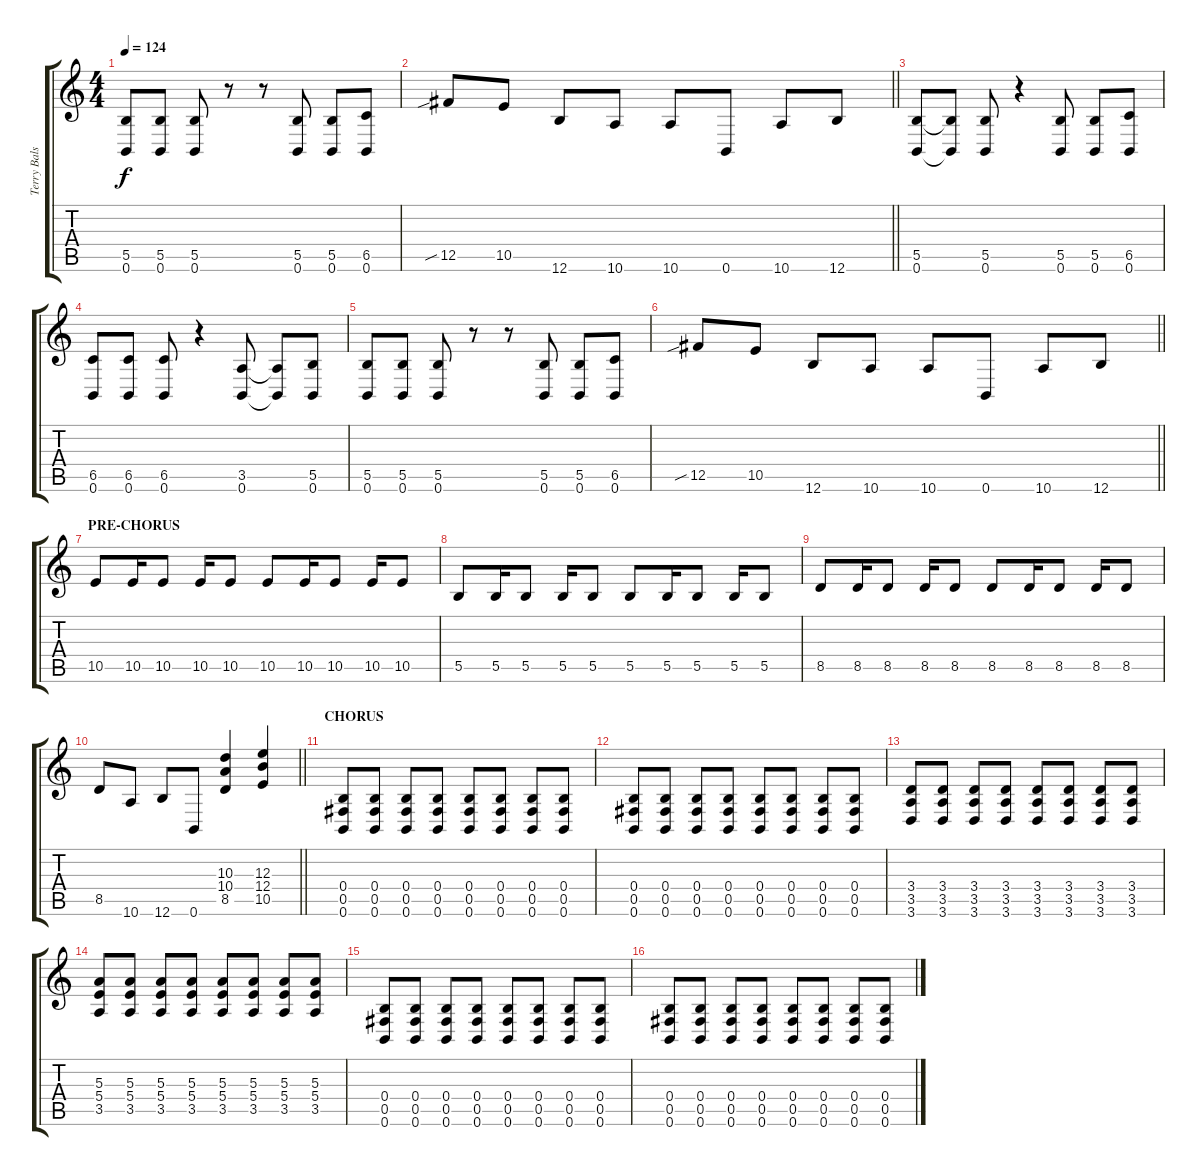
\track ("Terry Balsamo - lead and rhythm guitar" "Terry Bals") {instrument overdrivenguitar}
\staff {score tabs}
\tuning (Db4 Ab3 E3 B2 Gb2 B1) {hide}
\ts (4 4)
\tempo 124
\clef g2
\ks c
(5.5 0.6).8{dy f} (5.5 0.6).8 (5.5 0.6).8 r.8 r.8 (5.5 0.6).8 (5.5 0.6).8 (6.5 0.6).8 |
\barLineRight lightlight
12.5{sib}.8 10.5.8 12.6.8 10.6.8 10.6.8 0.6.8 10.6.8 12.6.8 |
(5.5 0.6).8 (5.5{t} 0.6{t}).8 (5.5 0.6).8 r.4 (5.5 0.6).8 (5.5 0.6).8 (6.5 0.6).8 |
(6.5 0.6).8 (6.5 0.6).8 (6.5 0.6).8 r.4 (3.5 0.6).8 (3.5{t} 0.6{t}).8 (5.5 0.6).8 |
(5.5 0.6).8 (5.5 0.6).8 (5.5 0.6).8 r.8 r.8 (5.5 0.6).8 (5.5 0.6).8 (6.5 0.6).8 |
\barLineRight lightlight
12.5{sib}.8 10.5.8 12.6.8 10.6.8 10.6.8 0.6.8 10.6.8 12.6.8 |
\section ("" "PRE-CHORUS")
10.5.8 10.5.16 10.5.8 10.5.16 10.5.8 10.5.8 10.5.16 10.5.8 10.5.16 10.5.8 |
5.5.8 5.5.16 5.5.8 5.5.16 5.5.8 5.5.8 5.5.16 5.5.8 5.5.16 5.5.8 |
8.5.8 8.5.16 8.5.8 8.5.16 8.5.8 8.5.8 8.5.16 8.5.8 8.5.16 8.5.8 |
\barLineRight lightlight
8.5.8 10.6.8 12.6.8 0.6.8 (10.3 10.4 8.5).4 (12.3 12.4 10.5).4 |
\section ("" "CHORUS")
(0.4 0.5 0.6).8 (0.4 0.5 0.6).8 (0.4 0.5 0.6).8 (0.4 0.5 0.6).8 (0.4 0.5 0.6).8 (0.4 0.5 0.6).8 (0.4 0.5 0.6).8 (0.4 0.5 0.6).8 |
(0.4 0.5 0.6).8 (0.4 0.5 0.6).8 (0.4 0.5 0.6).8 (0.4 0.5 0.6).8 (0.4 0.5 0.6).8 (0.4 0.5 0.6).8 (0.4 0.5 0.6).8 (0.4 0.5 0.6).8 |
(3.4 3.5 3.6).8 (3.4 3.5 3.6).8 (3.4 3.5 3.6).8 (3.4 3.5 3.6).8 (3.4 3.5 3.6).8 (3.4 3.5 3.6).8 (3.4 3.5 3.6).8 (3.4 3.5 3.6).8 |
(5.3 5.4 3.5).8 (5.3 5.4 3.5).8 (5.3 5.4 3.5).8 (5.3 5.4 3.5).8 (5.3 5.4 3.5).8 (5.3 5.4 3.5).8 (5.3 5.4 3.5).8 (5.3 5.4 3.5).8 |
(0.4 0.5 0.6).8 (0.4 0.5 0.6).8 (0.4 0.5 0.6).8 (0.4 0.5 0.6).8 (0.4 0.5 0.6).8 (0.4 0.5 0.6).8 (0.4 0.5 0.6).8 (0.4 0.5 0.6).8 |
(0.4 0.5 0.6).8 (0.4 0.5 0.6).8 (0.4 0.5 0.6).8 (0.4 0.5 0.6).8 (0.4 0.5 0.6).8 (0.4 0.5 0.6).8 (0.4 0.5 0.6).8 (0.4 0.5 0.6).8
